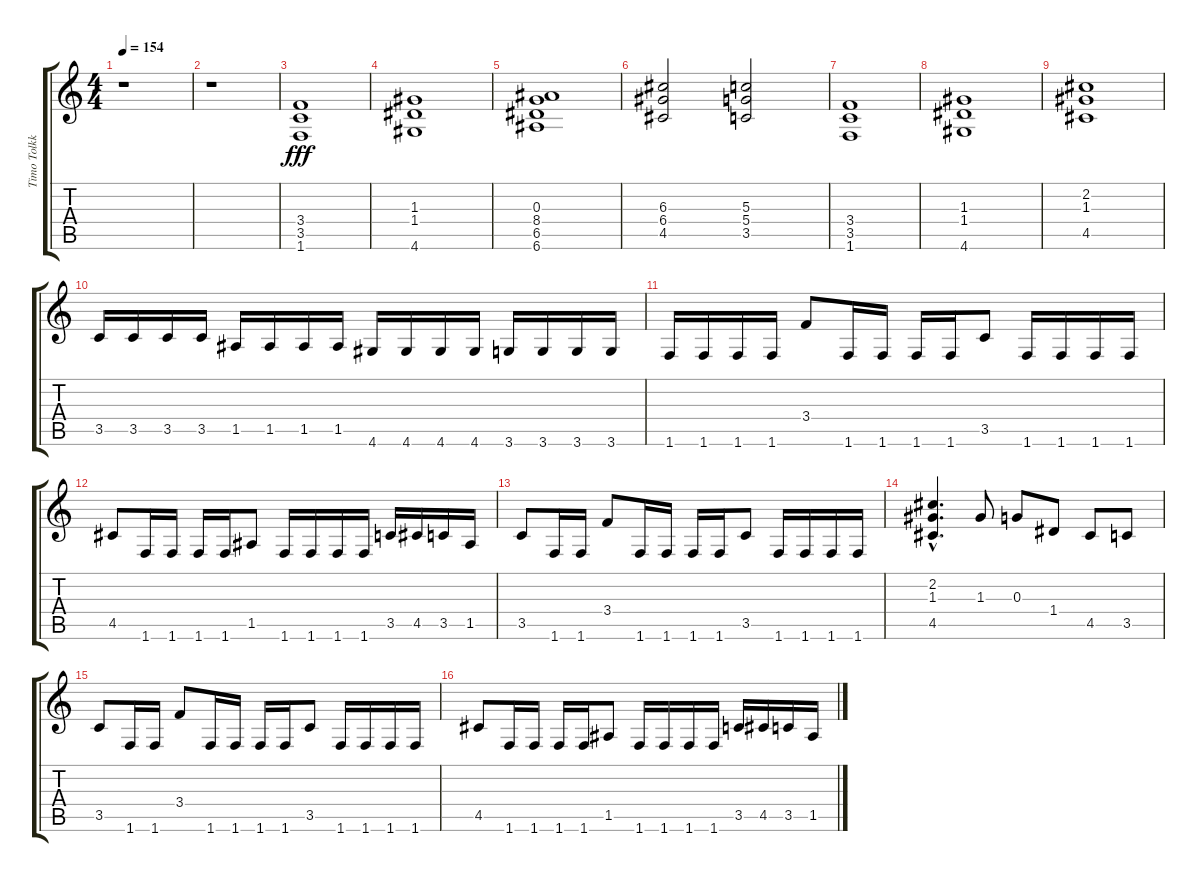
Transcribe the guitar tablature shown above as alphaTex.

\track ("Timo Tolkki" "Timo Tolkk") {instrument overdrivenguitar}
\staff {score tabs}
\tuning (E4 B3 G3 D3 A2 E2) {hide}
\ts (4 4)
\tempo 154
\clef g2
\ks c
r.1{dy f} |
r.1 |
(3.4 3.5 1.6).1{dy fff} |
(1.3 1.4 4.6).1 |
(0.3 8.4 6.5 6.6).1 |
(6.3 6.4 4.5).2 (5.3 5.4 3.5).2 |
(3.4 3.5 1.6).1 |
(1.3 1.4 4.6).1 |
(2.2 1.3 4.5).1 |
3.5.16 3.5.16 3.5.16 3.5.16 1.5.16 1.5.16 1.5.16 1.5.16 4.6.16 4.6.16 4.6.16 4.6.16 3.6.16 3.6.16 3.6.16 3.6.16 |
1.6.16 1.6.16 1.6.16 1.6.16 3.4.8 1.6.16 1.6.16 1.6.16 1.6.16 3.5.8 1.6.16 1.6.16 1.6.16 1.6.16 |
4.5.8 1.6.16 1.6.16 1.6.16 1.6.16 1.5.8 1.6.16 1.6.16 1.6.16 1.6.16 3.5.16 4.5.16 3.5.16 1.5.16 |
3.5.8 1.6.16 1.6.16 3.4.8 1.6.16 1.6.16 1.6.16 1.6.16 3.5.8 1.6.16 1.6.16 1.6.16 1.6.16 |
(2.2{hac} 1.3{hac} 4.5{hac}).4{d} 1.3.8 0.3.8 1.4.8 4.5.8 3.5.8 |
3.5.8 1.6.16 1.6.16 3.4.8 1.6.16 1.6.16 1.6.16 1.6.16 3.5.8 1.6.16 1.6.16 1.6.16 1.6.16 |
4.5.8 1.6.16 1.6.16 1.6.16 1.6.16 1.5.8 1.6.16 1.6.16 1.6.16 1.6.16 3.5.16 4.5.16 3.5.16 1.5.16
